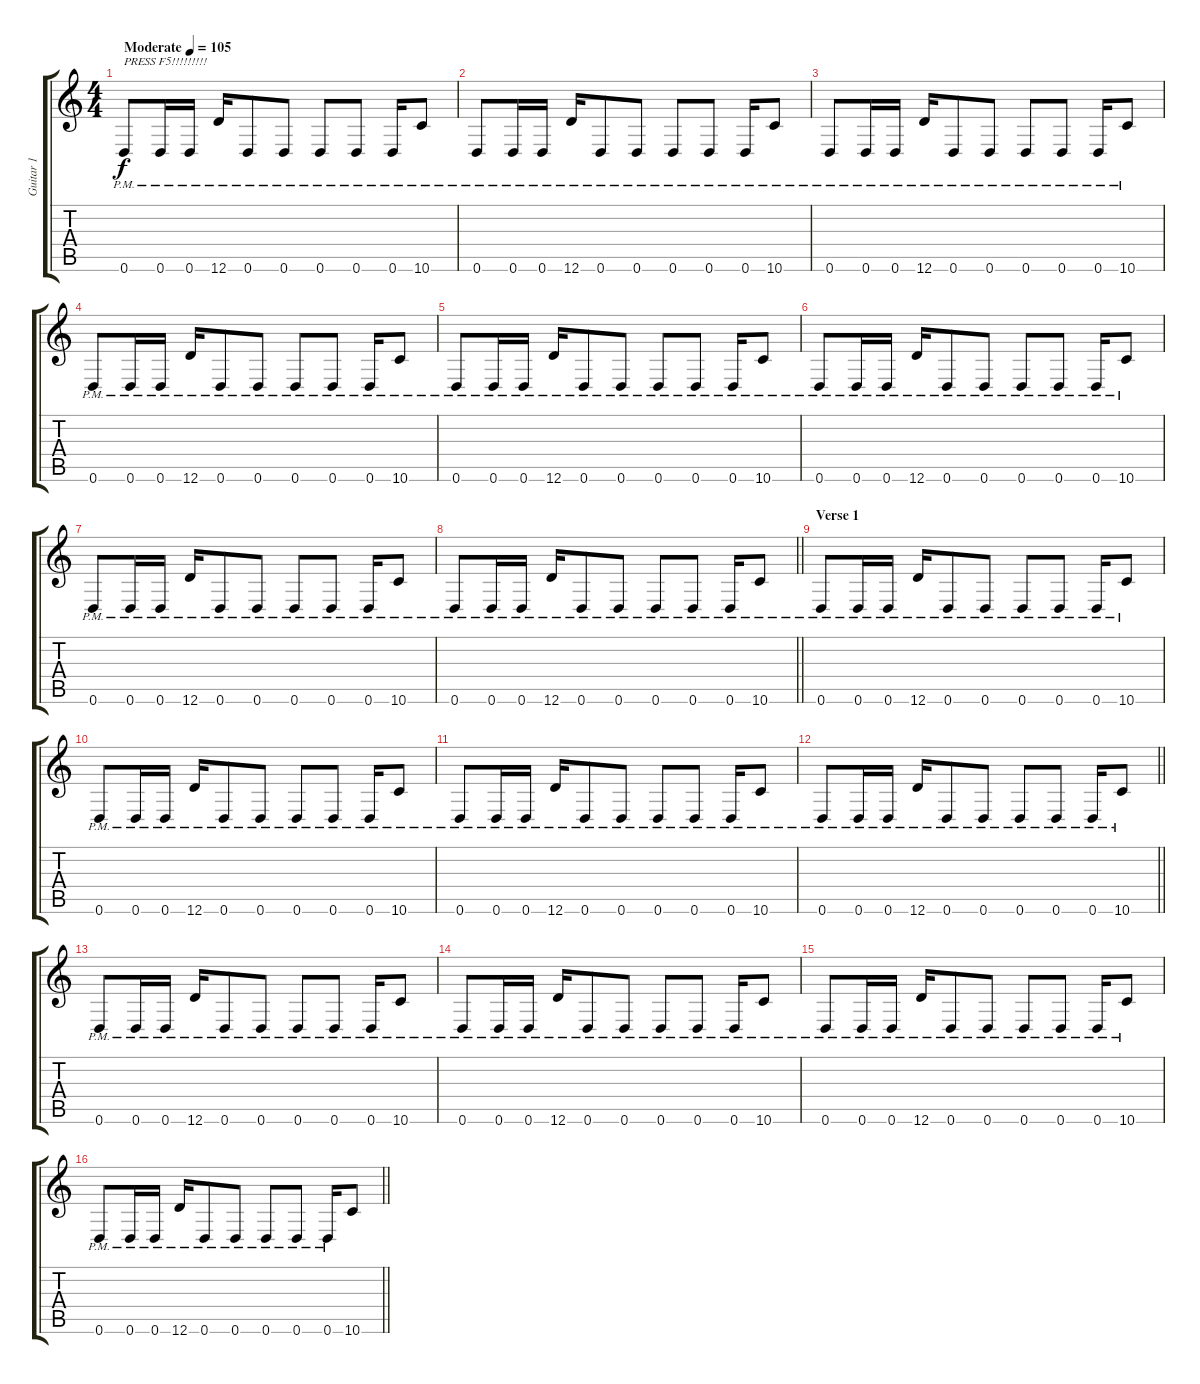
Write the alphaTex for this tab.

\track ("Guitar 1" "Guitar 1") {instrument overdrivenguitar}
\staff {score tabs}
\tuning (E4 B3 G3 D3 A2 D2) {hide}
\ts (4 4)
\tempo (105 "Moderate")
\clef g2
\ks c
0.6{pm}.8{txt "PRESS F5!!!!!!!!!" dy f instrument overdrivenguitar} 0.6{pm}.16 0.6{pm}.16 12.6{pm}.16 0.6{pm}.8 0.6{pm}.8 0.6{pm}.8 0.6{pm}.8 0.6{pm}.16 10.6{pm}.8 |
0.6{pm}.8 0.6{pm}.16 0.6{pm}.16 12.6{pm}.16 0.6{pm}.8 0.6{pm}.8 0.6{pm}.8 0.6{pm}.8 0.6{pm}.16 10.6{pm}.8 |
0.6{pm}.8 0.6{pm}.16 0.6{pm}.16 12.6{pm}.16 0.6{pm}.8 0.6{pm}.8 0.6{pm}.8 0.6{pm}.8 0.6{pm}.16 10.6{pm}.8 |
0.6{pm}.8 0.6{pm}.16 0.6{pm}.16 12.6{pm}.16 0.6{pm}.8 0.6{pm}.8 0.6{pm}.8 0.6{pm}.8 0.6{pm}.16 10.6{pm}.8 |
0.6{pm}.8 0.6{pm}.16 0.6{pm}.16 12.6{pm}.16 0.6{pm}.8 0.6{pm}.8 0.6{pm}.8 0.6{pm}.8 0.6{pm}.16 10.6{pm}.8 |
0.6{pm}.8 0.6{pm}.16 0.6{pm}.16 12.6{pm}.16 0.6{pm}.8 0.6{pm}.8 0.6{pm}.8 0.6{pm}.8 0.6{pm}.16 10.6{pm}.8 |
0.6{pm}.8 0.6{pm}.16 0.6{pm}.16 12.6{pm}.16 0.6{pm}.8 0.6{pm}.8 0.6{pm}.8 0.6{pm}.8 0.6{pm}.16 10.6{pm}.8 |
\barLineRight lightlight
0.6{pm}.8 0.6{pm}.16 0.6{pm}.16 12.6{pm}.16 0.6{pm}.8 0.6{pm}.8 0.6{pm}.8 0.6{pm}.8 0.6{pm}.16 10.6{pm}.8 |
\section ("" "Verse 1")
0.6{pm}.8 0.6{pm}.16 0.6{pm}.16 12.6{pm}.16 0.6{pm}.8 0.6{pm}.8 0.6{pm}.8 0.6{pm}.8 0.6{pm}.16 10.6{pm}.8 |
0.6{pm}.8 0.6{pm}.16 0.6{pm}.16 12.6{pm}.16 0.6{pm}.8 0.6{pm}.8 0.6{pm}.8 0.6{pm}.8 0.6{pm}.16 10.6{pm}.8 |
0.6{pm}.8 0.6{pm}.16 0.6{pm}.16 12.6{pm}.16 0.6{pm}.8 0.6{pm}.8 0.6{pm}.8 0.6{pm}.8 0.6{pm}.16 10.6{pm}.8 |
\barLineRight lightlight
0.6{pm}.8 0.6{pm}.16 0.6{pm}.16 12.6{pm}.16 0.6{pm}.8 0.6{pm}.8 0.6{pm}.8 0.6{pm}.8 0.6{pm}.16 10.6{pm}.8 |
0.6{pm}.8 0.6{pm}.16 0.6{pm}.16 12.6{pm}.16 0.6{pm}.8 0.6{pm}.8 0.6{pm}.8 0.6{pm}.8 0.6{pm}.16 10.6{pm}.8 |
0.6{pm}.8 0.6{pm}.16 0.6{pm}.16 12.6{pm}.16 0.6{pm}.8 0.6{pm}.8 0.6{pm}.8 0.6{pm}.8 0.6{pm}.16 10.6{pm}.8 |
0.6{pm}.8 0.6{pm}.16 0.6{pm}.16 12.6{pm}.16 0.6{pm}.8 0.6{pm}.8 0.6{pm}.8 0.6{pm}.8 0.6{pm}.16 10.6{pm}.8 |
\barLineRight lightlight
0.6{pm}.8 0.6{pm}.16 0.6{pm}.16 12.6{pm}.16 0.6{pm}.8 0.6{pm}.8 0.6{pm}.8 0.6{pm}.8 0.6{pm}.16 10.6.8
